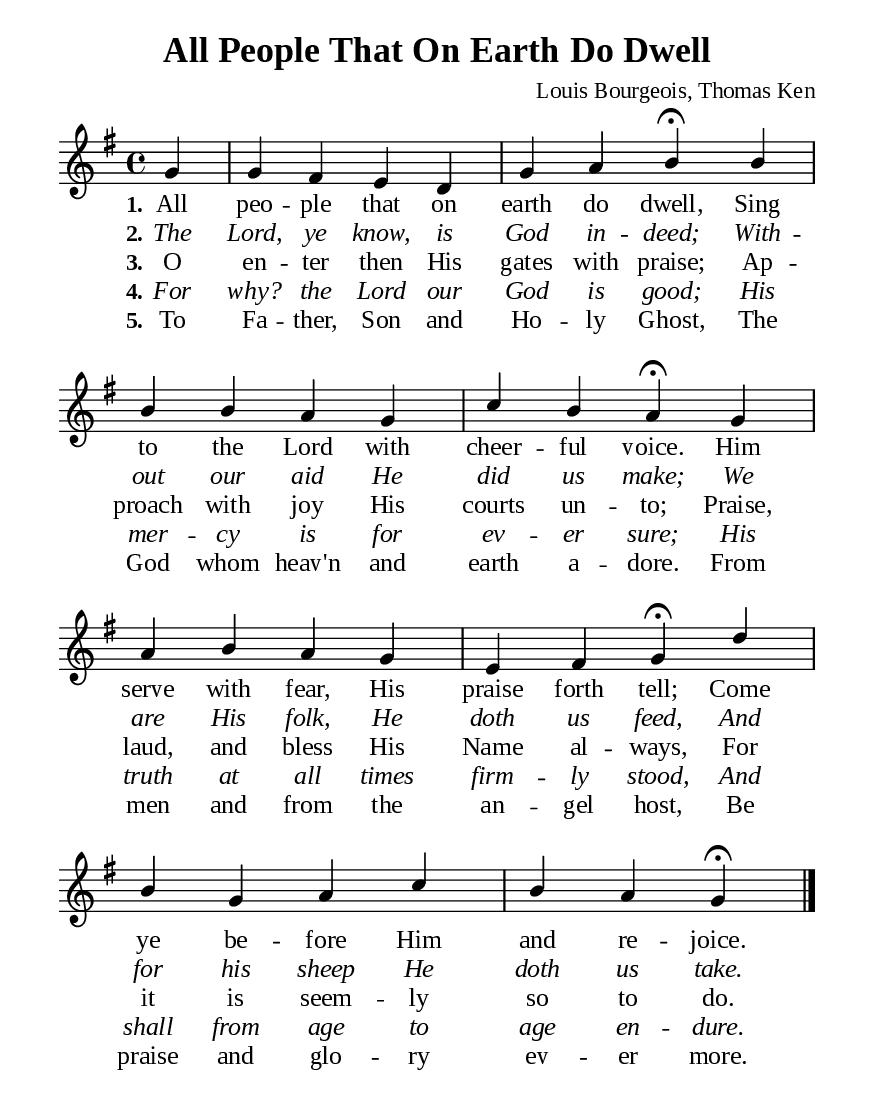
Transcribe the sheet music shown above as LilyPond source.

\version "2.18.2"

\header {
  title = "All People That On Earth Do Dwell"
  composer = "Louis Bourgeois, Thomas Ken"
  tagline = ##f
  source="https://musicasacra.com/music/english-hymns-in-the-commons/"
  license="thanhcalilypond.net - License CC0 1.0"
}

global= {
  \key g \major
  \time 4/4
  \override Score.BarNumber.break-visibility = ##(#f #f #f)
  \override Lyrics.LyricSpace.minimum-distance = #3.0
}

\paper {
  #(set-paper-size "a5")
  top-margin = 10\mm
  bottom-marign = 10\mm
  left-margin = 10\mm
  right-margin = 10\mm
  indent = #0
  #(define fonts
	 (make-pango-font-tree "Liberation Serif"
	 		       "Liberation Serif"
			       "Liberation Serif"
			       (/ 20 20)))
  system-system-spacing = #'((basic-distance . 3) (padding . 3))
}

printItalic = \with {
  \override LyricText.font-shape = #'italic
}

% Verse music
musicVerseSoprano = \relative c'' {
                    \partial 4 g4 |
  %{	01	%} g fis e d |
  %{	02	%} g a b \fermata b |
  %{	03	%} b b a g |
  %{	04	%} c b a \fermata g |
  %{	05	%} a b a g |
  %{	06	%} e fis g \fermata d' |
  %{	07	%} b g a c |
  %{	08	%} b a g \fermata \bar "|."
}

% Verse lyrics
verseOne = \lyricmode {
  \set stanza = #"1."
  All peo -- ple that on earth do dwell, Sing to the Lord with cheer -- ful voice.
  Him serve with fear, His praise forth tell; Come ye be -- fore Him and re -- joice.
}

verseTwo = \lyricmode {
  \set stanza = #"2."
  The Lord, ye know, is God in -- deed; With -- out our aid He did us make;
  We are His folk, He doth us feed, And for his sheep He doth us take.
}

verseThree = \lyricmode {
  \set stanza = #"3."
  O en -- ter then His gates with praise; Ap -- proach with joy His courts un -- to;
  Praise, laud, and bless His Name al -- ways, For it is seem -- ly so to do.
}

verseFour = \lyricmode {
  \set stanza = #"4."
  For why? the Lord our God is good; His mer -- cy is for ev -- er sure;
  His truth at all times firm -- ly stood, And shall from age to age en -- dure.
}

verseFive = \lyricmode {
  \set stanza = #"5."
  To Fa -- ther, Son and Ho -- ly Ghost, The God whom heav'n and earth a -- dore.
  From men and from the an -- gel host, Be praise and glo -- ry ev -- er  more.
}

% Layout
\score {
    \new ChoirStaff <<
      \new Staff <<
        \clef "treble"
        \new Voice = "sopranos" { \global \stemUp \slurUp \musicVerseSoprano }
      >>
      \new Lyrics \lyricsto sopranos \verseOne
      \new Lyrics \printItalic \lyricsto sopranos \verseTwo
      \new Lyrics \lyricsto sopranos \verseThree
      \new Lyrics \printItalic \lyricsto sopranos \verseFour
      \new Lyrics \lyricsto sopranos \verseFive
    >>
}
